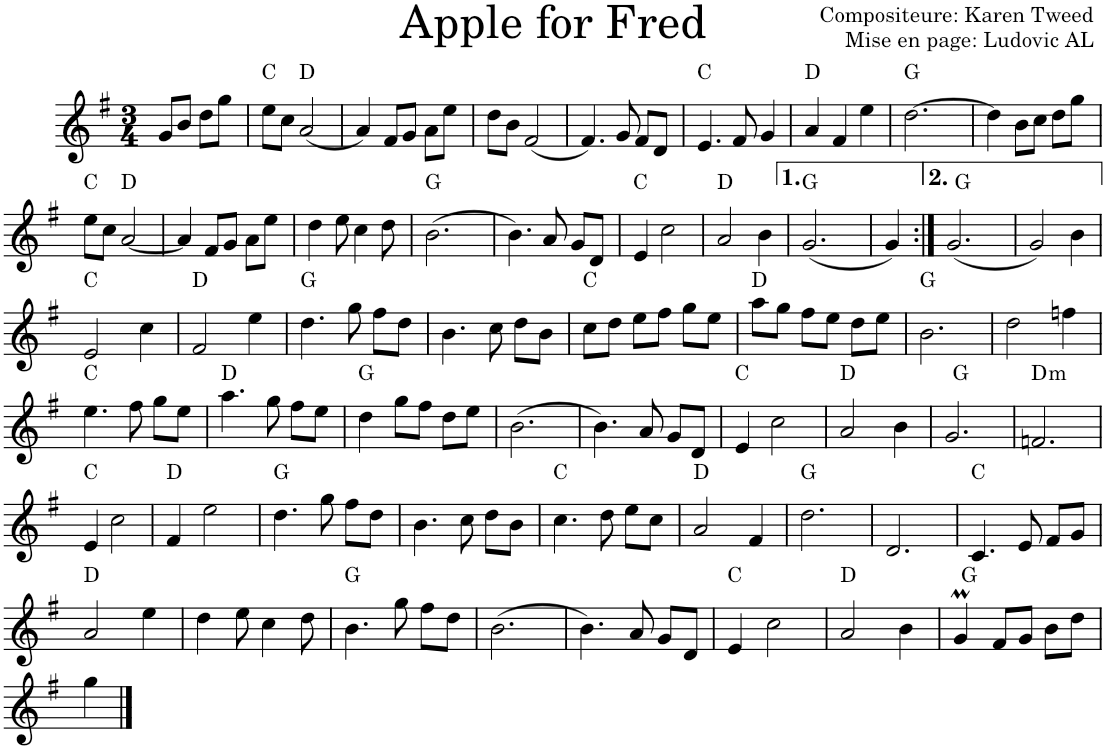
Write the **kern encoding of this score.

**kern	**harte
*part1	*part1
*staff1	*
*I"Violon	*
*I'Vln.	*
*clefG2	*
*k[f#]	*
*M3/4	*
=1	=1
8g/L	.
8b/J	.
8dd\L	.
8gg\J	.
=2	=2
8ee\L	C:maj
8cc\J	.
(2a/	D:maj
=3	=3
4a/)	.
8f#/L	.
8g/J	.
8a\L	.
8ee\J	.
=4	=4
8dd\L	.
8b\J	.
(2f#/	.
=5	=5
4.f#/)	.
8g/	.
8f#/L	.
8d/J	.
=6	=6
4.e/	C:maj
8f#/	.
4g/	.
=7	=7
4a/	D:maj
4f#/	.
4ee\	.
=8	=8
[2.dd\	G:maj
=9	=9
4dd\]	.
8b\L	.
8cc\J	.
8dd\L	.
8gg\J	.
!!LO:LB:g=z
=10	=10
8ee\L	C:maj
8cc\J	.
[2a/	D:maj
=11	=11
4a/]	.
8f#/L	.
8g/J	.
8a\L	.
8ee\J	.
=12	=12
4dd\	.
8ee\	.
4cc\	.
8dd\	.
=13	=13
(2.b\	G:maj
=14	=14
4.b\)	.
8a/	.
8g/L	.
8d/J	.
=15	=15
4e/	C:maj
2cc\	.
=16	=16
2a/	D:maj
4b\	.
=17	=17
(2.g/	G:maj
=18	=18
4g/)	.
=19:|!	=19:|!
(2.g/	G:maj
=20	=20
2g/)	.
4b\	.
!!LO:LB:g=z
=21	=21
2e/	C:maj
4cc\	.
=22	=22
2f#/	D:maj
4ee\	.
=23	=23
4.dd\	G:maj
8gg\	.
8ff#\L	.
8dd\J	.
=24	=24
4.b\	.
8cc\	.
8dd\L	.
8b\J	.
=25	=25
8cc\L	C:maj
8dd\J	.
8ee\L	.
8ff#\J	.
8gg\L	.
8ee\J	.
=26	=26
8aa\L	D:maj
8gg\J	.
8ff#\L	.
8ee\J	.
8dd\L	.
8ee\J	.
=27	=27
2.b\	G:maj
=28	=28
2dd\	.
4ffn\	.
!!LO:LB:g=z
=29	=29
4.ee\	C:maj
8ff#\	.
8gg\L	.
8ee\J	.
=30	=30
4.aa\	D:maj
8gg\	.
8ff#\L	.
8ee\J	.
=31	=31
4dd\	G:maj
8gg\L	.
8ff#\J	.
8dd\L	.
8ee\J	.
=32	=32
(2.b\	.
=33	=33
4.b\)	.
8a/	.
8g/L	.
8d/J	.
=34	=34
4e/	C:maj
2cc\	.
=35	=35
2a/	D:maj
4b\	.
=36	=36
2.g/	G:maj
=37	=37
!	!LO:H:kt=m
2.fn/	D:min
!!LO:LB:g=z
=38	=38
4e/	C:maj
2cc\	.
=39	=39
4f#/	D:maj
2ee\	.
=40	=40
4.dd\	G:maj
8gg\	.
8ff#\L	.
8dd\J	.
=41	=41
4.b\	.
8cc\	.
8dd\L	.
8b\J	.
=42	=42
4.cc\	C:maj
8dd\	.
8ee\L	.
8cc\J	.
=43	=43
2a/	D:maj
4f#/	.
=44	=44
2.dd\	G:maj
=45	=45
2.d/	.
=46	=46
4.c/	C:maj
8e/	.
8f#/L	.
8g/J	.
!!LO:LB:g=z
=47	=47
2a/	D:maj
4ee\	.
=48	=48
4dd\	.
8ee\	.
4cc\	.
8dd\	.
=49	=49
4.b\	G:maj
8gg\	.
8ff#\L	.
8dd\J	.
=50	=50
(2.b\	.
=51	=51
4.b\)	.
8a/	.
8g/L	.
8d/J	.
=52	=52
4e/	C:maj
2cc\	.
=53	=53
2a/	D:maj
4b\	.
=54	=54
4gM/	G:maj
8f#/L	.
8g/J	.
8b\L	.
8dd\J	.
!!LO:LB:g=z
=55	=55
4gg\	.
==	==
*-	*-
